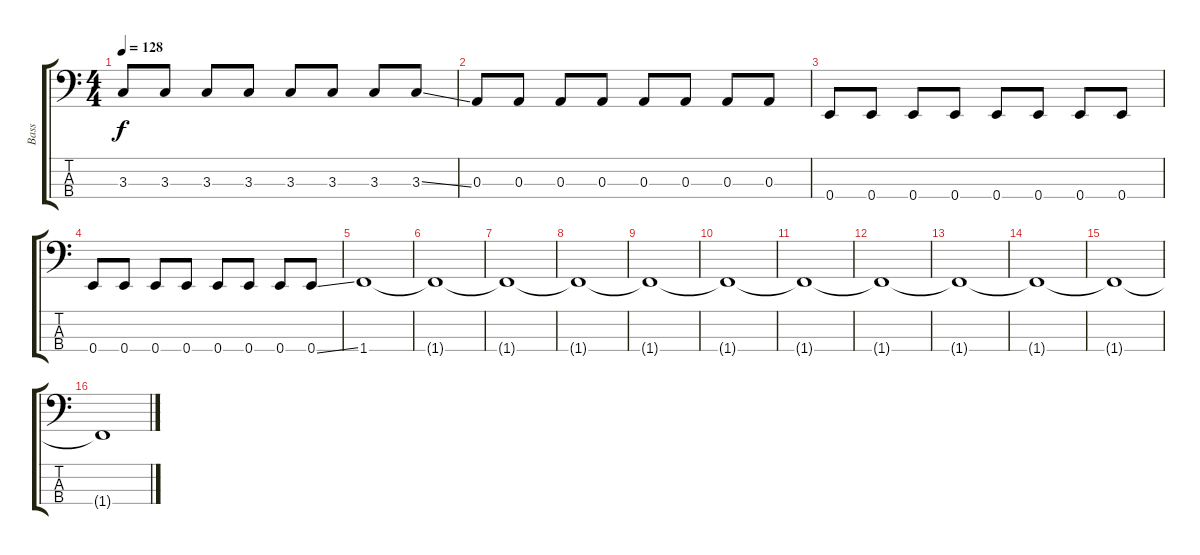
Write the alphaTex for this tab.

\track ("Bass" "Bass") {instrument electricbasspick}
\staff {score tabs}
\tuning (G2 D2 A1 E1) {hide}
\ts (4 4)
\tempo 128
\clef f4
\ks c
3.3.8{dy f} 3.3.8 3.3.8 3.3.8 3.3.8 3.3.8 3.3.8 3.3{ss}.8 |
0.3.8 0.3.8 0.3.8 0.3.8 0.3.8 0.3.8 0.3.8 0.3.8 |
0.4.8 0.4.8 0.4.8 0.4.8 0.4.8 0.4.8 0.4.8 0.4.8 |
0.4.8 0.4.8 0.4.8 0.4.8 0.4.8 0.4.8 0.4.8 0.4{ss}.8 |
1.4.1 |
1.4{t}.1 |
1.4{t}.1 |
1.4{t}.1 |
1.4{t}.1 |
1.4{t}.1 |
1.4{t}.1 |
1.4{t}.1 |
1.4{t}.1 |
1.4{t}.1 |
1.4{t}.1 |
1.4{t}.1
